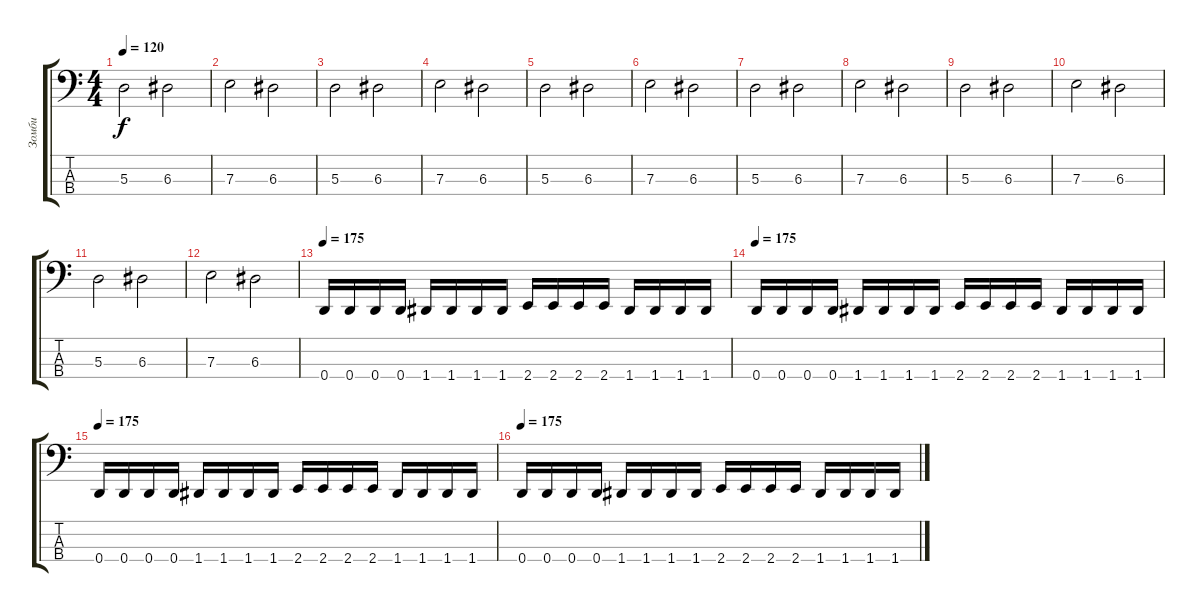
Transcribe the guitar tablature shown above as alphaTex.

\track ("Зомби" "Зомби") {instrument electricbasspick}
\staff {score tabs}
\tuning (G2 D2 A1 D1) {hide}
\ts (4 4)
\tempo 120
\clef f4
\ks c
5.3.2{dy f} 6.3.2 |
7.3.2 6.3.2 |
5.3.2 6.3.2 |
7.3.2 6.3.2 |
5.3.2 6.3.2 |
7.3.2 6.3.2 |
5.3.2 6.3.2 |
7.3.2 6.3.2 |
5.3.2 6.3.2 |
7.3.2 6.3.2 |
5.3.2 6.3.2 |
7.3.2 6.3.2 |
\tempo 175
0.4.16 0.4.16 0.4.16 0.4.16 1.4.16 1.4.16 1.4.16 1.4.16 2.4.16 2.4.16 2.4.16 2.4.16 1.4.16 1.4.16 1.4.16 1.4.16 |
\tempo 175
0.4.16 0.4.16 0.4.16 0.4.16 1.4.16 1.4.16 1.4.16 1.4.16 2.4.16 2.4.16 2.4.16 2.4.16 1.4.16 1.4.16 1.4.16 1.4.16 |
\tempo 175
0.4.16 0.4.16 0.4.16 0.4.16 1.4.16 1.4.16 1.4.16 1.4.16 2.4.16 2.4.16 2.4.16 2.4.16 1.4.16 1.4.16 1.4.16 1.4.16 |
\tempo 175
0.4.16 0.4.16 0.4.16 0.4.16 1.4.16 1.4.16 1.4.16 1.4.16 2.4.16 2.4.16 2.4.16 2.4.16 1.4.16 1.4.16 1.4.16 1.4.16
